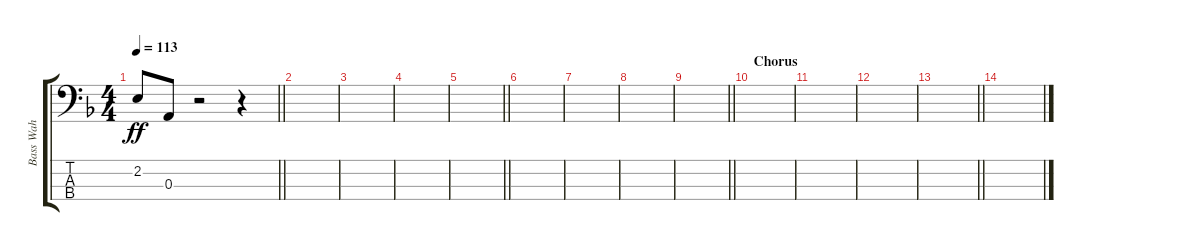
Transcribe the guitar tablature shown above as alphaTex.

\track ("Bass Wah" "Bass Wah") {instrument synthbass1}
\staff {score tabs}
\tuning (G2 D2 A1 E1) {hide}
\ts (4 4)
\tempo 113
\clef f4
\barLineRight lightlight
\ks dminor
2.2.8{dy ff} 0.3.8 r.2 r.4 |
\section ("" "")
|
|
|
\barLineRight lightlight
|
\section ("" "")
|
|
|
\barLineRight lightlight
|
\section ("" "Chorus")
|
|
|
\barLineRight lightlight
|
\section ("" "")
